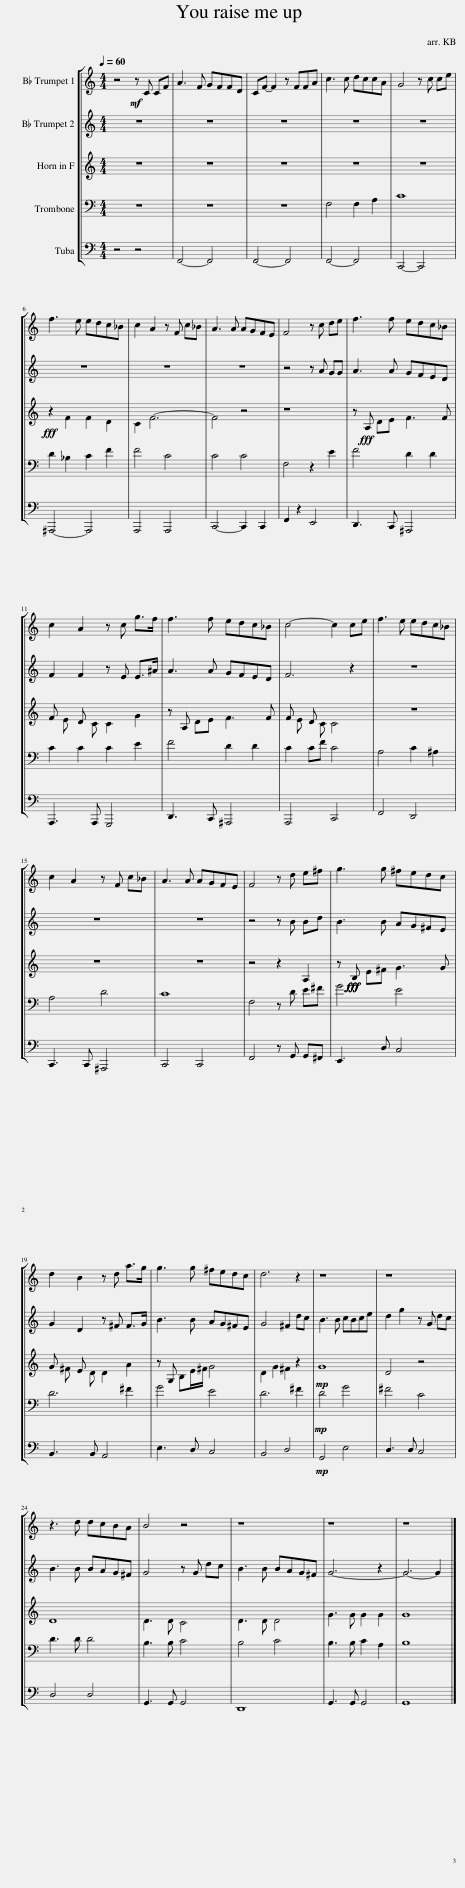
X:1
%%score [ 1 2 3 4 5 ]
L:1/8
Q:1/4=60
M:4/4
I:linebreak $
K:C
V:1 treble transpose=-2
V:2 treble transpose=-2
V:3 treble transpose=-7
V:4 bass
V:5 bass
V:1
[K:C] z4!mf! z D DG | B3 G AGGE | DG- G2 z GGB | d3 d eddB | A4 z d d^f |$ %5
 g3 ^f fedc | d2 B2 z G dc | B3 B BAG^F | G4 z d e^f | g3 g ^fedc |$ %10
 d2 B2 z d a>g | g3 g ^fedc | d4- d2 d^f | g3 ^f fedc |$ d2 B2 z G dc | %15
 B3 B BAG^F | G4 z e ^f^g | a3 a ^g^fed |$ e2 ^c2 z e b>a | a3 a ^g^fed | %20
 e6 z2 | z8 | z8 |$ z3 e ed^cB | ^c4 z4 | %25
 z8 | z8 | z8 |] %28
V:2
[K:C] z8 | z8 | z8 | z8 | z8 |$ %5
 z8 | z8 | z8 | z4 z B AA | B3 B AG^FE |$ %10
 G2 G2 z ^F F>^B | B3 B AG^FE | G6 z2 | z8 |$ z8 | %15
 z8 | z4 z ^c ce | ^c3 c BA^G^F |$ A2 E2 z ^G G>A | ^c3 c BA^G^F | %20
 A4 ^G2 ed | ^c3 c dcd^f | e2 a2 z A ed |$ ^c3 c cBA^G | A4 z A ed | %25
 ^c3 c cBA^G | A6- z2 | A6- A2 |] %28
V:3
[K:C] z8 | z8 | z8 | z8 | z8 |$ %5
!fff! z2 c2 c2 A2 | G2 c6- | c4 z4 | z8 | z!fff! E AB c3 c |$ %10
 c B A G G2 d2 | z E AB c3 c | c B A G G4 | z8 |$ z8 | %15
 z8 | z4 z2 E2 | z!fff!!fff! ^F B^c d3 d |$ d ^c B A A2 e2 | z D ^FB/^c/ d4 | %20
 A2 d2 ^c2 z2 |!mp! d8 | A4 z4 |$ A8 | A3 A G4 | %25
 A3 A A4 | d3 d d2 d2 | d8 |] %28
V:4
 z8 | z8 | z8 | F,4 F,2 A,2 | C8 |$ %5
 D2 _B,2 C2 F2 | F4 C4 | C4 C4 | F,4 z2 E2 | F4 D2 D2 |$ %10
 C2 C2 C2 E2 | F4 D2 D2 | C2 CF C4 | A,4 C2 ^A,2 |$ A,4 D4 | %15
 C8 | F,4 z D E^F | G4 E4 |$ D6 ^F2 | G4 E4 | %20
 D6 ^F2 |!mp! D4 G4 | ^F4 C4 |$ D3 D D4 | B,3 B, C4 | %25
 B,4 C4 | B,3 B, C2 A,2 | B,8 |] %28
V:5
 z4 z4 | F,,4- F,,4 | F,,4- F,,4 | F,,4- F,,4 | C,,4- C,,4 |$ %5
 ^A,,,4- A,,,4 | A,,,4 A,,,4 | C,,4- C,,2 C,,2 | F,,2 z2 E,,4 | D,,3 C,, ^A,,,4 |$ %10
 A,,,3 A,,, G,,,4 | D,,3 C,, ^A,,,4 | A,,,4 C,,4 | F,,4 D,,4 |$ C,,3 C,, ^A,,,4 | %15
 C,,4 C,,4 | F,,4 z G,, G,,^F,, | E,,3 D, C,4 |$ B,,3 B,, A,,4 | E,3 D, C,4 | %20
 B,,4 D,4 |!mp! G,,4 E,4 | D,3 D, C,4 |$ D,4 D,4 | G,,3 G,, G,,4 | %25
 D,,8 | G,,3 G,, G,,4 | G,,8 |] %28
